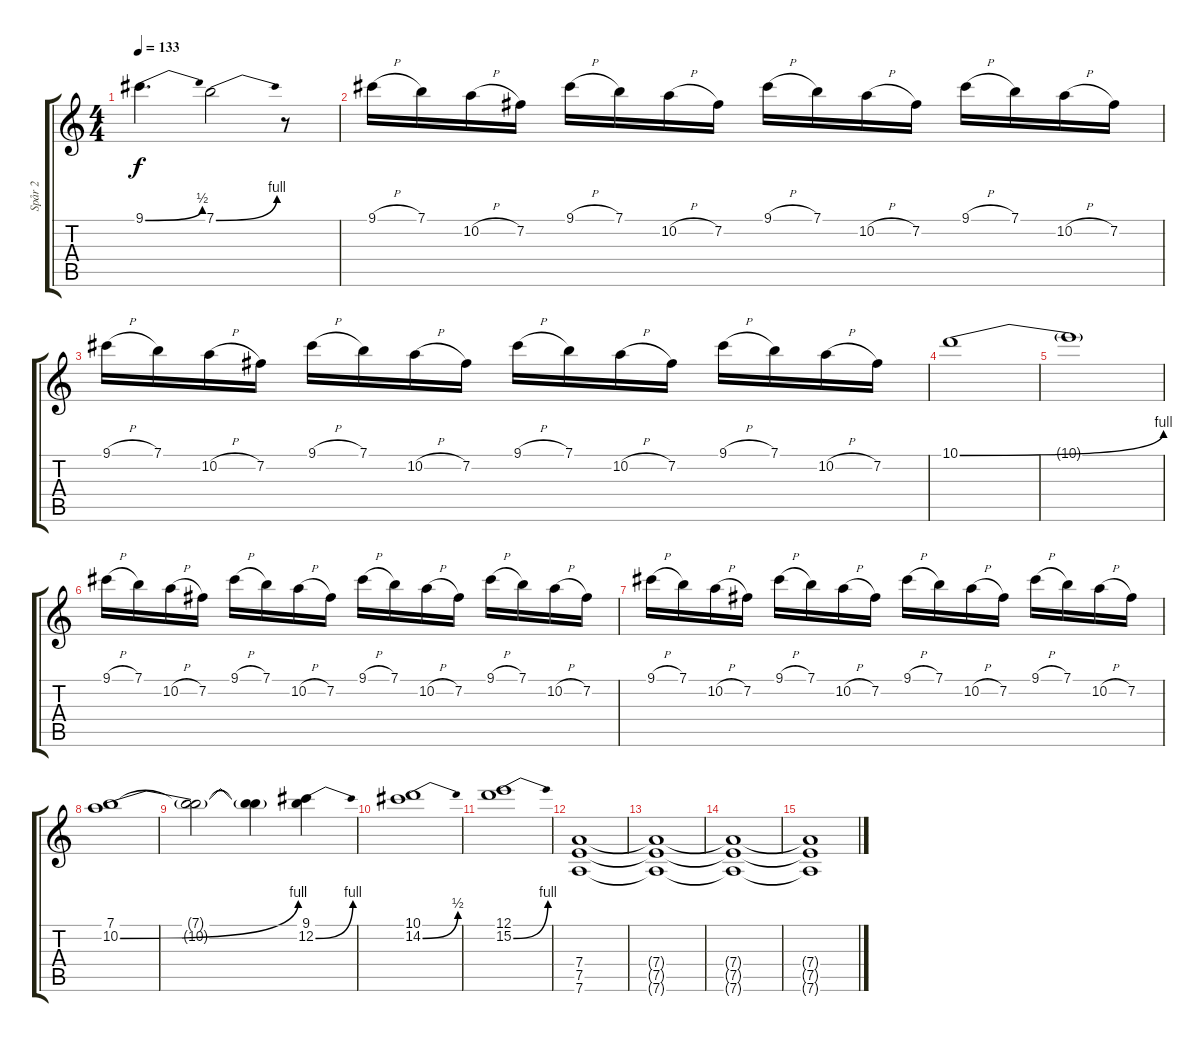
\track ("Spår 2" "Spår 2") {instrument distortionguitar}
\staff {score tabs}
\tuning (E4 B3 G3 D3 A2 D2) {hide}
\ts (4 4)
\tempo 133
\clef g2
\ks c
9.1{be (bend 0 0 60 2)}.4{d dy f} 7.1{be (bend 0 0 60 4)}.2 r.8 |
9.1{h}.16 7.1.16 10.2{h}.16 7.2.16 9.1{h}.16 7.1.16 10.2{h}.16 7.2.16 9.1{h}.16 7.1.16 10.2{h}.16 7.2.16 9.1{h}.16 7.1.16 10.2{h}.16 7.2.16 |
9.1{h}.16 7.1.16 10.2{h}.16 7.2.16 9.1{h}.16 7.1.16 10.2{h}.16 7.2.16 9.1{h}.16 7.1.16 10.2{h}.16 7.2.16 9.1{h}.16 7.1.16 10.2{h}.16 7.2.16 |
10.1{be (bend 0 0 60 4)}.1 |
10.1{t}.1 |
9.1{h}.16 7.1.16 10.2{h}.16 7.2.16 9.1{h}.16 7.1.16 10.2{h}.16 7.2.16 9.1{h}.16 7.1.16 10.2{h}.16 7.2.16 9.1{h}.16 7.1.16 10.2{h}.16 7.2.16 |
9.1{h}.16 7.1.16 10.2{h}.16 7.2.16 9.1{h}.16 7.1.16 10.2{h}.16 7.2.16 9.1{h}.16 7.1.16 10.2{h}.16 7.2.16 9.1{h}.16 7.1.16 10.2{h}.16 7.2.16 |
(7.1 10.2{be (bend 0 0 60 4)}).1 |
(7.1{t} 10.2{t}).2 (7.1{t} 10.2{t}).4 (9.1 12.2{be (bend 0 0 60 4)}).4 |
(10.1 14.2{be (bend 0 0 60 2)}).1 |
(12.1 15.2{be (bend 0 0 60 4)}).1 |
(7.4 7.5 7.6).1 |
(7.4{t} 7.5{t} 7.6{t}).1 |
(7.4{t} 7.5{t} 7.6{t}).1 |
(7.4{t} 7.5{t} 7.6{t}).1
